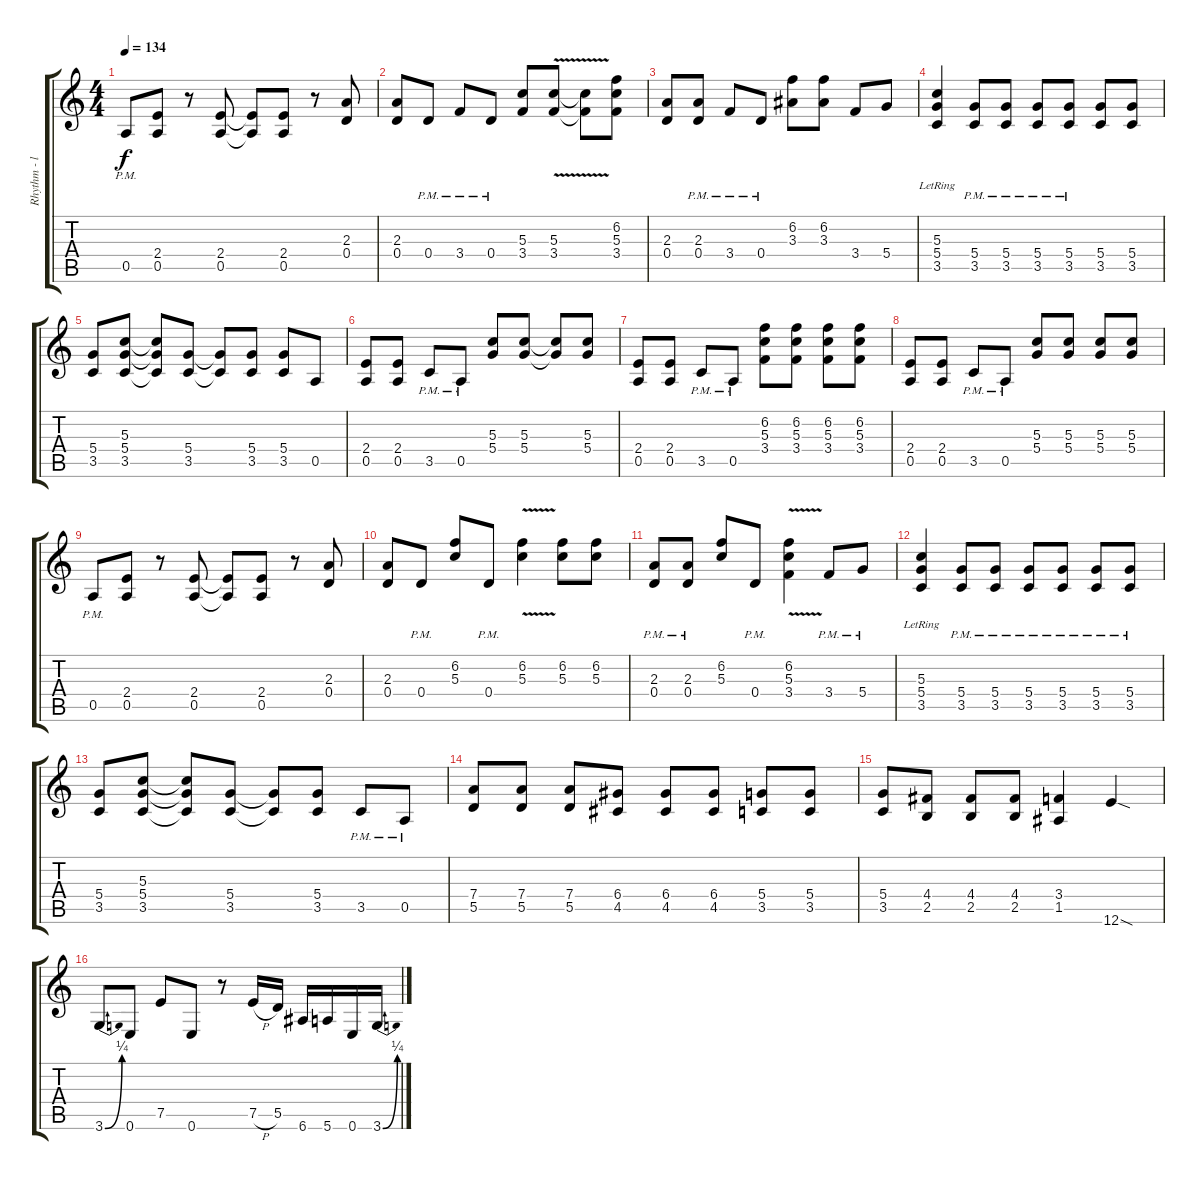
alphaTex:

\track ("Rhythm - left" "Rhythm - l") {instrument distortionguitar}
\staff {score tabs}
\tuning (E4 B3 G3 D3 A2 E2) {hide}
\ts (4 4)
\tempo 134
\clef g2
\ks c
0.5{pm}.8{dy f} (2.4 0.5).8 r.8 (2.4 0.5).8 (2.4{t} 0.5{t}).8 (2.4 0.5).8 r.8 (2.3 0.4).8 |
(2.3 0.4).8 0.4{pm}.8 3.4{pm}.8 0.4{pm}.8 (5.3 3.4).8 (5.3{v} 3.4{v}).8 (5.3{t} 3.4{t}).8 (6.2 5.3 3.4).8 |
(2.3 0.4).8 (2.3 0.4{pm}).8 3.4{pm}.8 0.4{pm}.8 (6.2 3.3).8 (6.2 3.3).8 3.4.8 5.4.8 |
(5.3{lr} 5.4{lr} 3.5{lr}).4 (5.4{pm} 3.5{pm}).8 (5.4{pm} 3.5{pm}).8 (5.4{pm} 3.5{pm}).8 (5.4 3.5{pm}).8 (5.4 3.5).8 (5.4 3.5).8 |
(5.4 3.5).8 (5.3 5.4 3.5).8 (5.3{t} 5.4{t} 3.5{t}).8 (5.4 3.5).8 (5.4{t} 3.5{t}).8 (5.4 3.5).8 (5.4 3.5).8 0.5.8 |
(2.4 0.5).8 (2.4 0.5).8 3.5{pm}.8 0.5{pm}.8 (5.3 5.4).8 (5.3 5.4).8 (5.3{t} 5.4{t}).8 (5.3 5.4).8 |
(2.4 0.5).8 (2.4 0.5).8 3.5{pm}.8 0.5{pm}.8 (6.2 5.3 3.4).8 (6.2 5.3 3.4).8 (6.2 5.3 3.4).8 (6.2 5.3 3.4).8 |
(2.4 0.5).8 (2.4 0.5).8 3.5{pm}.8 0.5{pm}.8 (5.3 5.4).8 (5.3 5.4).8 (5.3 5.4).8 (5.3 5.4).8 |
0.5{pm}.8 (2.4 0.5).8 r.8 (2.4 0.5).8 (2.4{t} 0.5{t}).8 (2.4 0.5).8 r.8 (2.3 0.4).8 |
(2.3 0.4).8 0.4{pm}.8 (6.2 5.3).8 0.4{pm}.8 (6.2{v} 5.3{v}).4 (6.2 5.3).8 (6.2 5.3).8 |
(2.3{pm} 0.4{pm}).8 (2.3{pm} 0.4{pm}).8 (6.2 5.3).8 0.4{pm}.8 (6.2{v} 5.3{v} 3.4{v}).4 3.4{pm}.8 5.4{pm}.8 |
(5.3{lr} 5.4{lr} 3.5{lr}).4 (5.4{pm} 3.5{pm}).8 (5.4{pm} 3.5{pm}).8 (5.4{pm} 3.5{pm}).8 (5.4{pm} 3.5{pm}).8 (5.4{pm} 3.5{pm}).8 (5.4{pm} 3.5{pm}).8 |
(5.4 3.5).8 (5.3 5.4 3.5).8 (5.3{t} 5.4{t} 3.5{t}).8 (5.4 3.5).8 (5.4{t} 3.5{t}).8 (5.4 3.5).8 3.5{pm}.8 0.5{pm}.8 |
(7.4 5.5).8 (7.4 5.5).8 (7.4 5.5).8 (6.4 4.5).8 (6.4 4.5).8 (6.4 4.5).8 (5.4 3.5).8 (5.4 3.5).8 |
(5.4 3.5).8 (4.4 2.5).8 (4.4 2.5).8 (4.4 2.5).8 (3.4 1.5).4 12.6{sod}.4 |
3.6{be (bend 0 0 60 1)}.8 0.6.8 7.5.8 0.6.8 r.8 7.5{h}.16 5.5.16 6.6.16 5.6.16 0.6.16 3.6{be (bend 0 0 60 1)}.16
